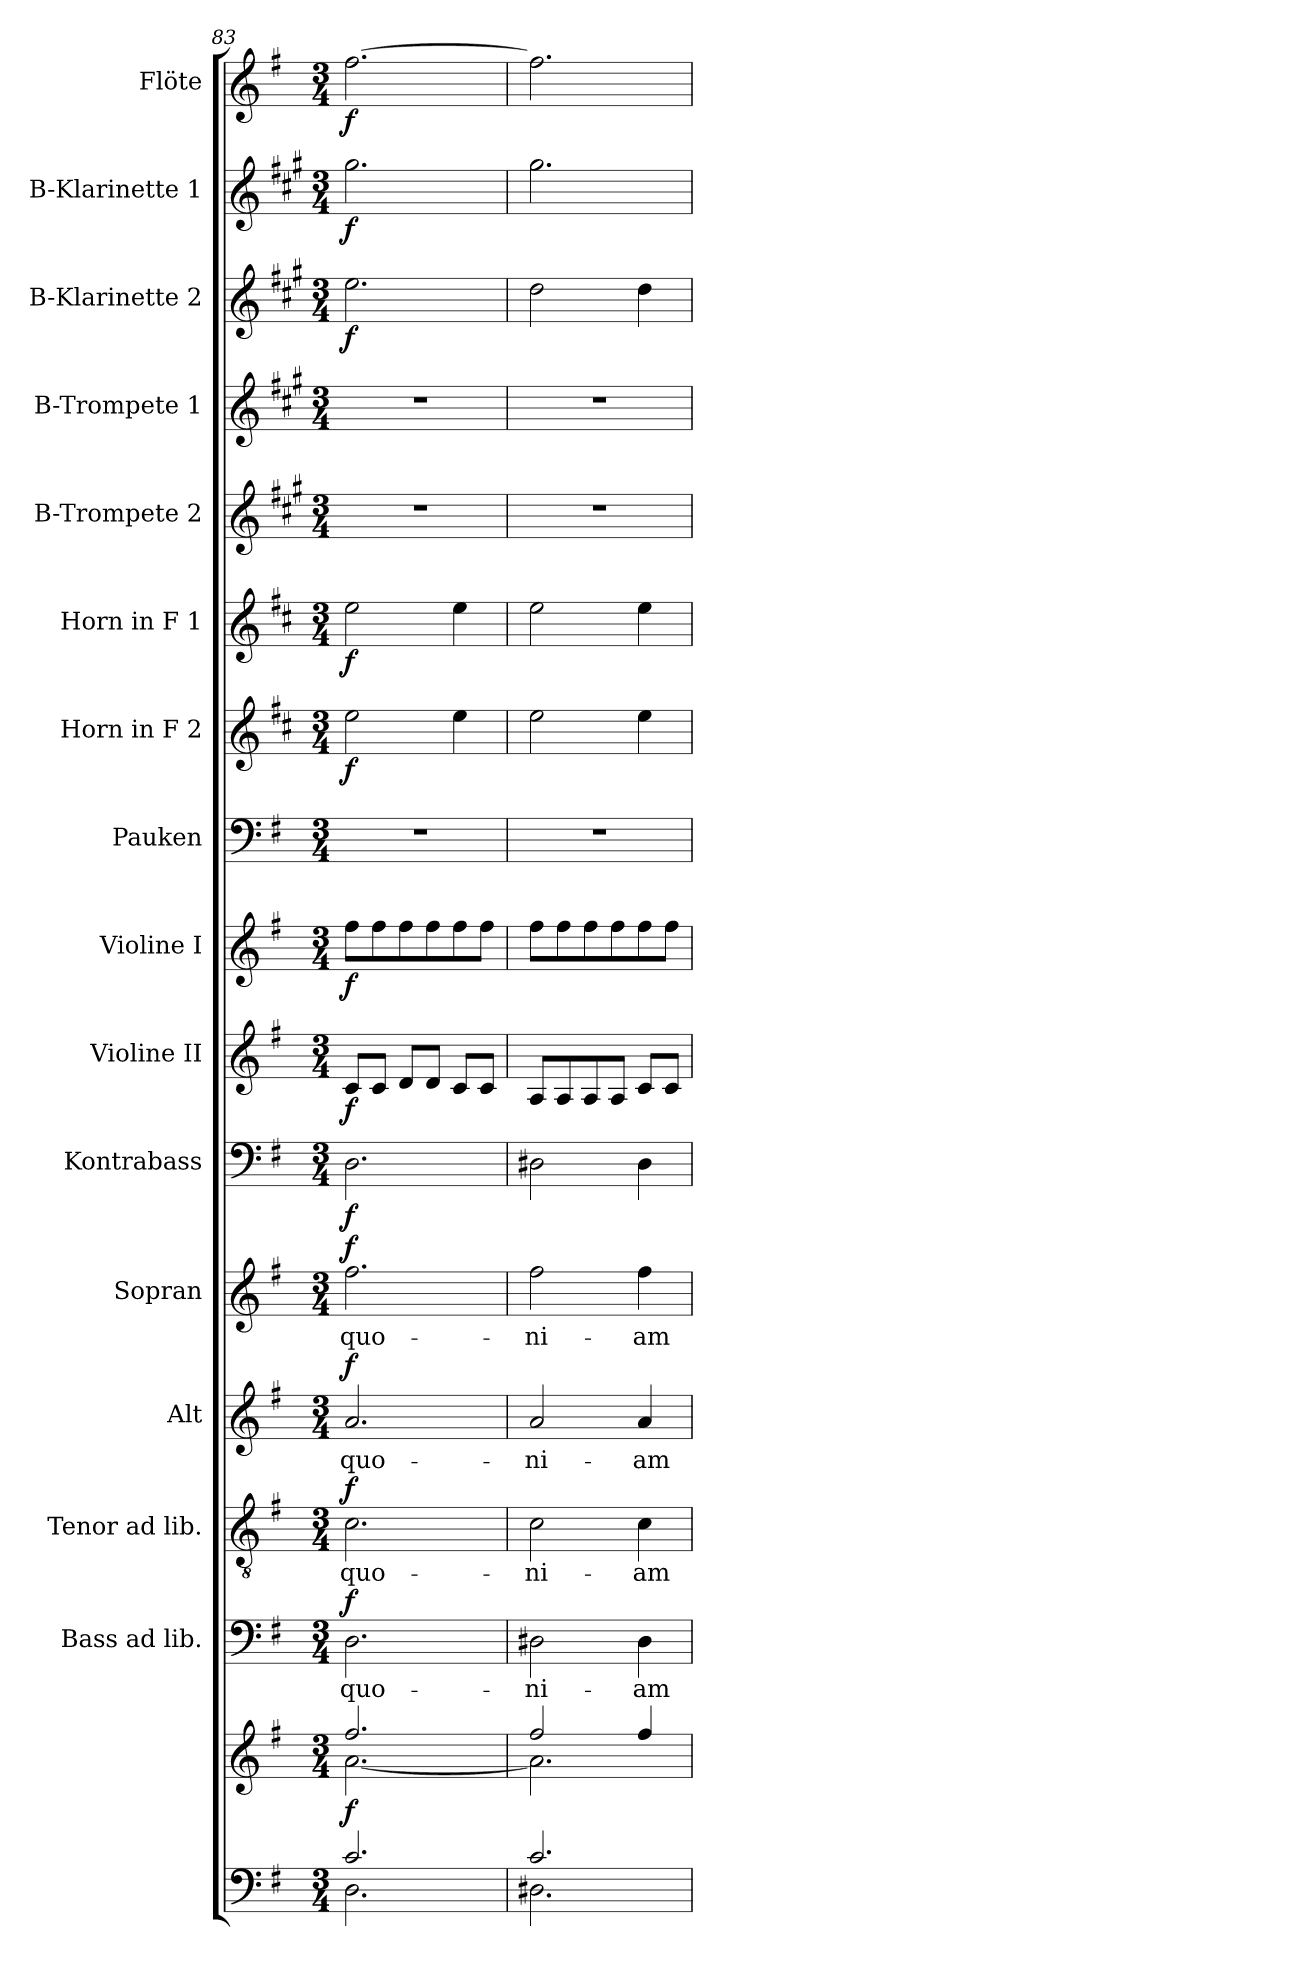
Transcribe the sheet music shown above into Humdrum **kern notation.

**kern	**kern	**dynam	**kern	**text	**dynam	**kern	**text	**dynam	**kern	**text	**dynam	**kern	**text	**dynam	**kern	**dynam	**kern	**dynam	**kern	**dynam	**kern	**kern	**dynam	**kern	**dynam	**kern	**kern	**kern	**dynam	**kern	**dynam	**kern	**dynam
*part16	*part16	*part16	*part15	*part15	*part15	*part14	*part14	*part14	*part13	*part13	*part13	*part12	*part12	*part12	*part11	*part11	*part10	*part10	*part9	*part9	*part8	*part7	*part7	*part6	*part6	*part5	*part4	*part3	*part3	*part2	*part2	*part1	*part1
*staff17	*staff16	*staff16/17	*staff15	*staff15	*staff15	*staff14	*staff14	*staff14	*staff13	*staff13	*staff13	*staff12	*staff12	*staff12	*staff11	*staff11	*staff10	*staff10	*staff9	*staff9	*staff8	*staff7	*staff7	*staff6	*staff6	*staff5	*staff4	*staff3	*staff3	*staff2	*staff2	*staff1	*staff1
*	*	*	*I"Bass ad lib.	*	*	*I"Tenor ad lib.	*	*	*I"Alt	*	*	*I"Sopran	*	*	*I"Kontrabass	*	*I"Violine II	*	*I"Violine I	*	*I"Pauken	*I"Horn in F 2	*	*I"Horn in F 1	*	*I"B-Trompete 2	*I"B-Trompete 1	*I"B-Klarinette 2	*	*I"B-Klarinette 1	*	*I"Flöte	*
*	*	*	*I'B.	*	*	*I'T.	*	*	*I'A.	*	*	*I'S.	*	*	*I'Kb.	*	*I'Vl. II	*	*I'Vl. I	*	*I'Pk.	*	*	*I'Hr. 1	*	*I'B Trp. 2	*I'B Trp. 1	*I'B Kl. 2	*	*I'B Kl. 1	*	*I'Fl.	*
*clefF4	*clefG2	*	*clefF4	*	*	*clefGv2	*	*	*clefG2	*	*	*clefG2	*	*	*clefF4	*	*clefG2	*	*clefG2	*	*clefF4	*clefG2	*	*clefG2	*	*clefG2	*clefG2	*clefG2	*	*clefG2	*	*clefG2	*
*	*	*	*	*	*	*	*	*	*	*	*	*	*	*	*ITrd7c12	*	*	*	*	*	*	*ITrd4c7	*	*ITrd4c7	*	*ITrd1c2	*ITrd1c2	*ITrd1c2	*	*ITrd1c2	*	*	*
*k[f#]	*k[f#]	*	*k[f#]	*	*	*k[f#]	*	*	*k[f#]	*	*	*k[f#]	*	*	*k[f#]	*	*k[f#]	*	*k[f#]	*	*k[f#]	*k[f#]	*	*k[f#]	*	*k[f#]	*k[f#]	*k[f#]	*	*k[f#]	*	*k[f#]	*
*G:	*G:	*	*G:	*	*	*G:	*	*	*G:	*	*	*G:	*	*	*G:	*	*G:	*	*G:	*	*G:	*G:	*	*G:	*	*G:	*G:	*G:	*	*G:	*	*G:	*
*M3/4	*M3/4	*	*M3/4	*	*	*M3/4	*	*	*M3/4	*	*	*M3/4	*	*	*M3/4	*	*M3/4	*	*M3/4	*	*M3/4	*M3/4	*	*M3/4	*	*M3/4	*M3/4	*M3/4	*	*M3/4	*	*M3/4	*
=83	=83	=83	=83	=83	=83	=83	=83	=83	=83	=83	=83	=83	=83	=83	=83	=83	=83	=83	=83	=83	=83	=83	=83	=83	=83	=83	=83	=83	=83	=83	=83	=83	=83
*^	*^	*	*	*	*	*	*	*	*	*	*	*	*	*	*	*	*	*	*	*	*	*	*	*	*	*	*	*	*	*	*	*	*
!	!	!	!	!LO:DY:b	!	!LO:LY:b	!LO:DY:a	!	!LO:LY:b	!LO:DY:a	!	!LO:LY:b	!LO:DY:a	!	!LO:LY:b	!LO:DY:a	!	!LO:DY:b	!	!LO:DY:b	!	!LO:DY:b	!	!	!LO:DY:b	!	!LO:DY:b	!	!	!	!LO:DY:b	!	!LO:DY:b	!	!LO:DY:b
2.c/	2.D\	2.ff#/	[<2.a\	f	2.D\	quo-	f	2.c\	quo-	f	2.a/	quo-	f	2.ff#\	quo-	f	2.DD\	f	8c/L	f	8ff#\L	f	2.r	2a\	f	2a\	f	2.r	2.r	2.dd\	f	2.ff#\	f	[2.ff#\	f
.	.	.	.	.	.	.	.	.	.	.	.	.	.	.	.	.	.	.	8c/J	.	8ff#\	.	.	.	.	.	.	.	.	.	.	.	.	.	.
.	.	.	.	.	.	.	.	.	.	.	.	.	.	.	.	.	.	.	8d/L	.	8ff#\	.	.	.	.	.	.	.	.	.	.	.	.	.	.
.	.	.	.	.	.	.	.	.	.	.	.	.	.	.	.	.	.	.	8d/J	.	8ff#\	.	.	.	.	.	.	.	.	.	.	.	.	.	.
.	.	.	.	.	.	.	.	.	.	.	.	.	.	.	.	.	.	.	8c/L	.	8ff#\	.	.	4a\	.	4a\	.	.	.	.	.	.	.	.	.
.	.	.	.	.	.	.	.	.	.	.	.	.	.	.	.	.	.	.	8c/J	.	8ff#\J	.	.	.	.	.	.	.	.	.	.	.	.	.	.
=84	=84	=84	=84	=84	=84	=84	=84	=84	=84	=84	=84	=84	=84	=84	=84	=84	=84	=84	=84	=84	=84	=84	=84	=84	=84	=84	=84	=84	=84	=84	=84	=84	=84	=84	=84
!	!	!	!	!	!	!LO:LY:b	!	!	!LO:LY:b	!	!	!LO:LY:b	!	!	!LO:LY:b	!	!	!	!	!	!	!	!	!	!	!	!	!	!	!	!	!	!	!	!
2.c/	2.D#X\	2ff#/	2.a\]	.	2D#X\	-ni-	.	2c\	-ni-	.	2a/	-ni-	.	2ff#\	-ni-	.	2DD#X\	.	8A/L	.	8ff#\L	.	2.r	2a\	.	2a\	.	2.r	2.r	2cc\	.	2.ff#\	.	2.ff#\]	.
.	.	.	.	.	.	.	.	.	.	.	.	.	.	.	.	.	.	.	8A/	.	8ff#\	.	.	.	.	.	.	.	.	.	.	.	.	.	.
.	.	.	.	.	.	.	.	.	.	.	.	.	.	.	.	.	.	.	8A/	.	8ff#\	.	.	.	.	.	.	.	.	.	.	.	.	.	.
.	.	.	.	.	.	.	.	.	.	.	.	.	.	.	.	.	.	.	8A/J	.	8ff#\	.	.	.	.	.	.	.	.	.	.	.	.	.	.
!	!	!	!	!	!	!LO:LY:b	!	!	!LO:LY:b	!	!	!LO:LY:b	!	!	!LO:LY:b	!	!	!	!	!	!	!	!	!	!	!	!	!	!	!	!	!	!	!	!
.	.	4ff#/	.	.	4D#\	-am	.	4c\	-am	.	4a/	-am	.	4ff#\	-am	.	4DD#\	.	8c/L	.	8ff#\	.	.	4a\	.	4a\	.	.	.	4cc\	.	.	.	.	.
.	.	.	.	.	.	.	.	.	.	.	.	.	.	.	.	.	.	.	8c/J	.	8ff#\J	.	.	.	.	.	.	.	.	.	.	.	.	.	.
*v	*v	*	*	*	*	*	*	*	*	*	*	*	*	*	*	*	*	*	*	*	*	*	*	*	*	*	*	*	*	*	*	*	*	*	*
*	*v	*v	*	*	*	*	*	*	*	*	*	*	*	*	*	*	*	*	*	*	*	*	*	*	*	*	*	*	*	*	*	*	*	*
=	=	=	=	=	=	=	=	=	=	=	=	=	=	=	=	=	=	=	=	=	=	=	=	=	=	=	=	=	=	=	=	=	=
*-	*-	*-	*-	*-	*-	*-	*-	*-	*-	*-	*-	*-	*-	*-	*-	*-	*-	*-	*-	*-	*-	*-	*-	*-	*-	*-	*-	*-	*-	*-	*-	*-	*-
